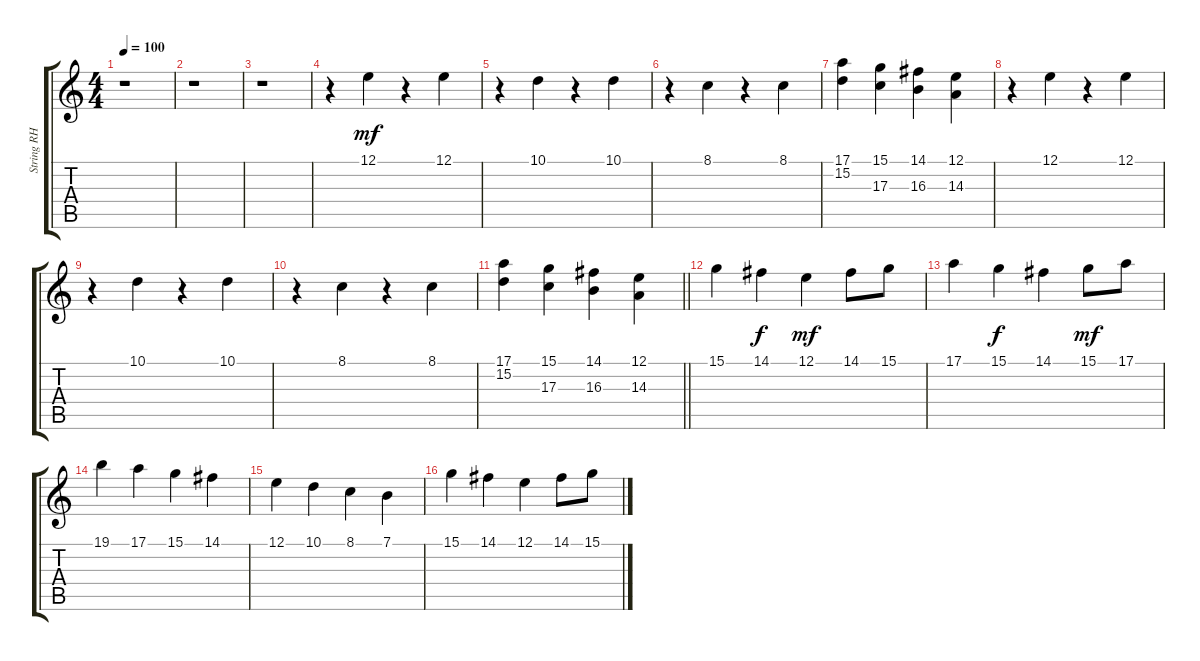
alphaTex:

\track ("String RH" "String RH") {instrument stringensemble1}
\staff {score tabs}
\tuning (E4 B3 G3 D3 A2 E2) {hide}
\ts (4 4)
\tempo 100
\clef g2
\ks c
r.1{dy mf} |
r.1 |
r.1 |
r.4 12.1.4 r.4 12.1.4 |
r.4 10.1.4 r.4 10.1.4 |
r.4 8.1.4 r.4 8.1.4 |
(17.1 15.2).4 (15.1 17.3).4 (14.1 16.3).4 (12.1 14.3).4 |
r.4 12.1.4 r.4 12.1.4 |
r.4 10.1.4 r.4 10.1.4 |
r.4 8.1.4 r.4 8.1.4 |
\barLineRight lightlight
(17.1 15.2).4 (15.1 17.3).4 (14.1 16.3).4 (12.1 14.3).4 |
15.1.4 14.1.4{dy f} 12.1.4{dy mf} 14.1.8 15.1.8 |
17.1.4 15.1.4{dy f} 14.1.4 15.1.8{dy mf} 17.1.8 |
19.1.4 17.1.4 15.1.4 14.1.4 |
12.1.4 10.1.4 8.1.4 7.1.4 |
15.1.4 14.1.4 12.1.4 14.1.8 15.1.8
